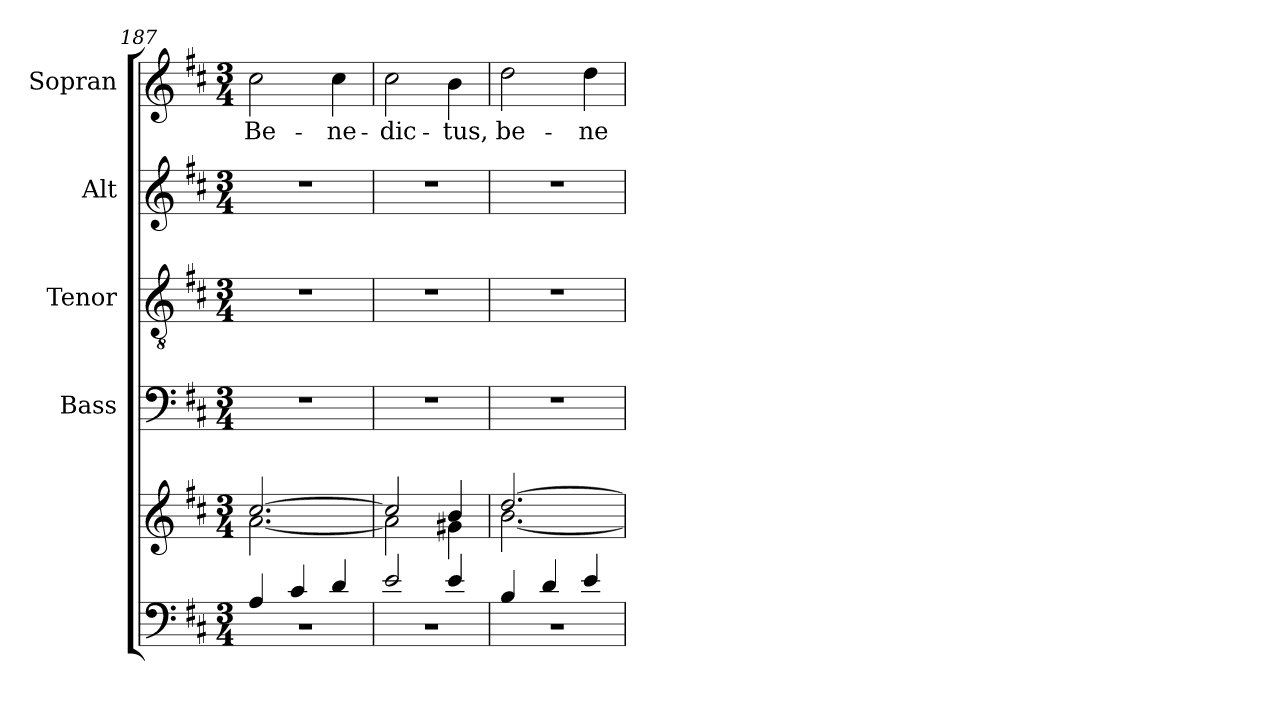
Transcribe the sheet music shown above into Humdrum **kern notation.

**kern	**kern	**kern	**kern	**kern	**kern	**text
*part5	*part5	*part4	*part3	*part2	*part1	*part1
*staff6	*staff5	*staff4	*staff3	*staff2	*staff1	*staff1
*	*	*I"Bass	*I"Tenor	*I"Alt	*I"Sopran	*
*	*	*I'B.	*I'T.	*I'A.	*I'S.	*
*clefF4	*clefG2	*clefF4	*clefGv2	*clefG2	*clefG2	*
*k[f#c#]	*k[f#c#]	*k[f#c#]	*k[f#c#]	*k[f#c#]	*k[f#c#]	*
*D:	*D:	*D:	*D:	*D:	*D:	*
*M3/4	*M3/4	*M3/4	*M3/4	*M3/4	*M3/4	*
=187	=187	=187	=187	=187	=187	=187
*^	*	*	*	*	*	*
!	!LO:N:vis=1	!	!	!	!	!	!LO:LY:b
*	*	*^	*	*	*	*	*
4A/	2.r	[>2.cc#/	[<2.a\	2.r	2.r	2.r	2cc#\	Be-
4c#/	.	.	.	.	.	.	.	.
!	!	!	!	!	!	!	!	!LO:LY:b
4d/	.	.	.	.	.	.	4cc#\	-ne-
=188	=188	=188	=188	=188	=188	=188	=188	=188
!	!LO:N:vis=1	!	!	!	!	!	!	!LO:LY:b
2e/	2.r	2cc#/]	2a\]	2.r	2.r	2.r	2cc#\	-dic-
!	!	!	!	!	!	!	!	!LO:LY:b
4e/	.	4b/	4g#X\	.	.	.	4b\	-tus,
=189	=189	=189	=189	=189	=189	=189	=189	=189
!	!LO:N:vis=1	!	!	!	!	!	!	!LO:LY:b
4B/	2.r	[>2.dd/	[<2.b\	2.r	2.r	2.r	2dd\	be-
4d/	.	.	.	.	.	.	.	.
!	!	!	!	!	!	!	!	!LO:LY:b
4e/	.	.	.	.	.	.	4dd\	-ne-
*v	*v	*	*	*	*	*	*	*
*	*v	*v	*	*	*	*	*
=	=	=	=	=	=	=
*-	*-	*-	*-	*-	*-	*-
